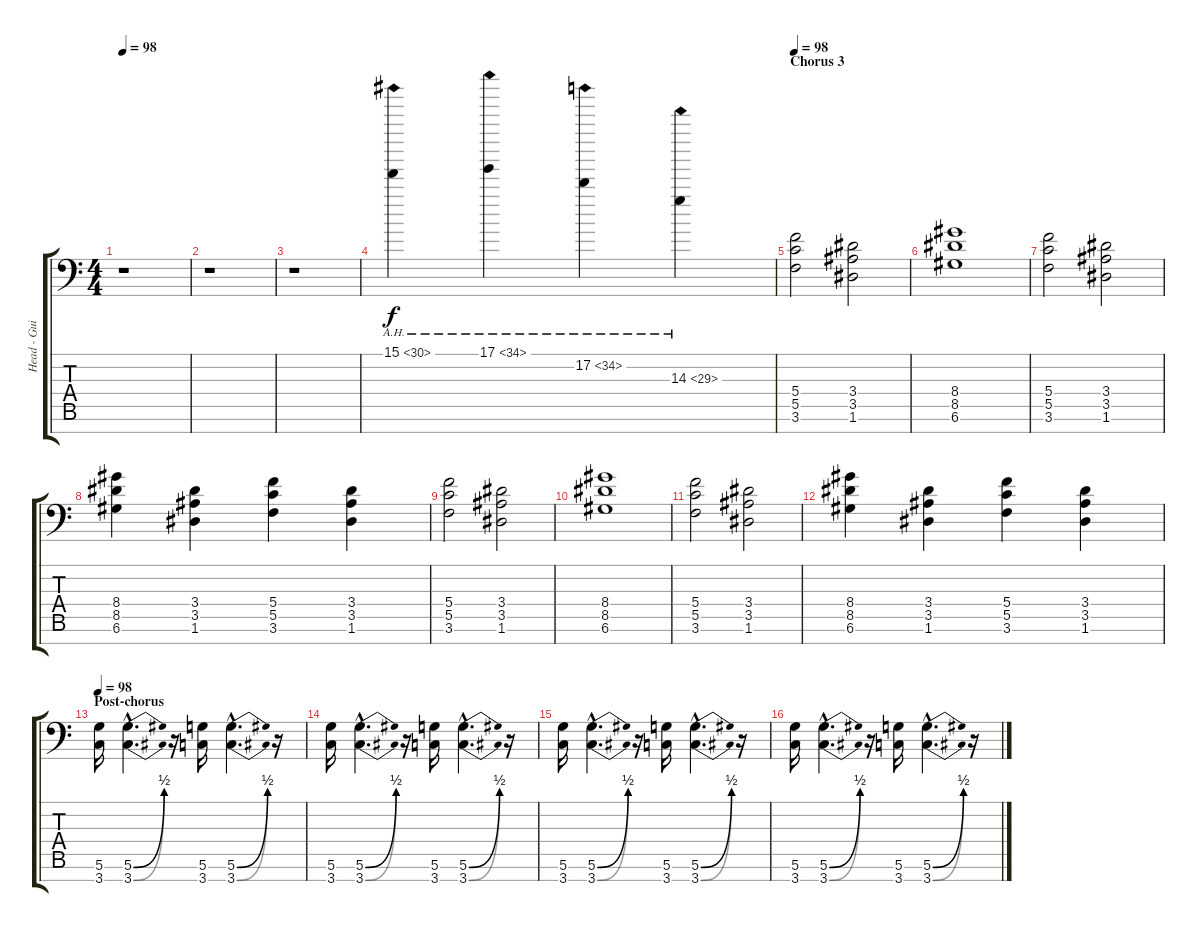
\track ("Head - Guitar" "Head - Gui") {instrument distortionguitar}
\staff {score tabs}
\tuning (D4 A3 F3 C3 G2 D2 A1) {hide}
\ts (4 4)
\tempo 98
\clef f4
\ks c
r.1{dy f} |
r.1 |
r.1 |
15.1{ah 15}.4{volume 13 instrument marimba} 17.1{ah 17}.4 17.2{ah 17}.4 14.3{ah 15}.4 |
\section ("" "Chorus 3")
\tempo 98
(5.4 5.5 3.6).2{volume 8 instrument overdrivenguitar} (3.4 3.5 1.6).2 |
(8.4 8.5 6.6).1 |
(5.4 5.5 3.6).2 (3.4 3.5 1.6).2 |
(8.4 8.5 6.6).4 (3.4 3.5 1.6).4 (5.4 5.5 3.6).4 (3.4 3.5 1.6).4 |
(5.4 5.5 3.6).2 (3.4 3.5 1.6).2 |
(8.4 8.5 6.6).1 |
(5.4 5.5 3.6).2 (3.4 3.5 1.6).2 |
(8.4 8.5 6.6).4 (3.4 3.5 1.6).4 (5.4 5.5 3.6).4 (3.4 3.5 1.6).4 |
\section ("" "Post-chorus")
\tempo 98
(5.6 3.7).16{volume 10 instrument distortionguitar} (5.6{be (bend 0 0 60 2) hac} 3.7{be (bend 0 0 60 2) hac}).4{d} r.16 (5.6 3.7).16 (5.6{be (bend 0 0 60 2) hac} 3.7{be (bend 0 0 60 2) hac}).4{d} r.16 |
(5.6 3.7).16 (5.6{be (bend 0 0 60 2) hac} 3.7{be (bend 0 0 60 2) hac}).4{d} r.16 (5.6 3.7).16 (5.6{be (bend 0 0 60 2) hac} 3.7{be (bend 0 0 60 2) hac}).4{d} r.16 |
(5.6 3.7).16 (5.6{be (bend 0 0 60 2) hac} 3.7{be (bend 0 0 60 2) hac}).4{d} r.16 (5.6 3.7).16 (5.6{be (bend 0 0 60 2) hac} 3.7{be (bend 0 0 60 2) hac}).4{d} r.16 |
(5.6 3.7).16 (5.6{be (bend 0 0 60 2) hac} 3.7{be (bend 0 0 60 2) hac}).4{d} r.16 (5.6 3.7).16 (5.6{be (bend 0 0 60 2) hac} 3.7{be (bend 0 0 60 2) hac}).4{d} r.16
